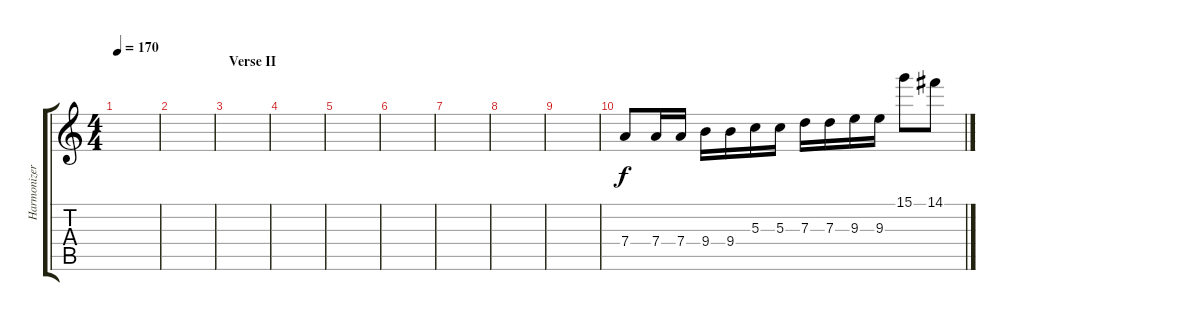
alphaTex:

\track ("Harmonizer" "Harmonizer") {instrument distortionguitar}
\staff {score tabs}
\tuning (E4 B3 G3 D3 A2 E2) {hide}
\ts (4 4)
\tempo 170
\clef g2
\ks c
|
|
\section ("" "Verse II")
|
|
|
|
|
|
|
7.4.8 7.4.16 7.4.16 9.4.16 9.4.16 5.3.16 5.3.16 7.3.16 7.3.16 9.3.16 9.3.16 15.1.8 14.1.8
